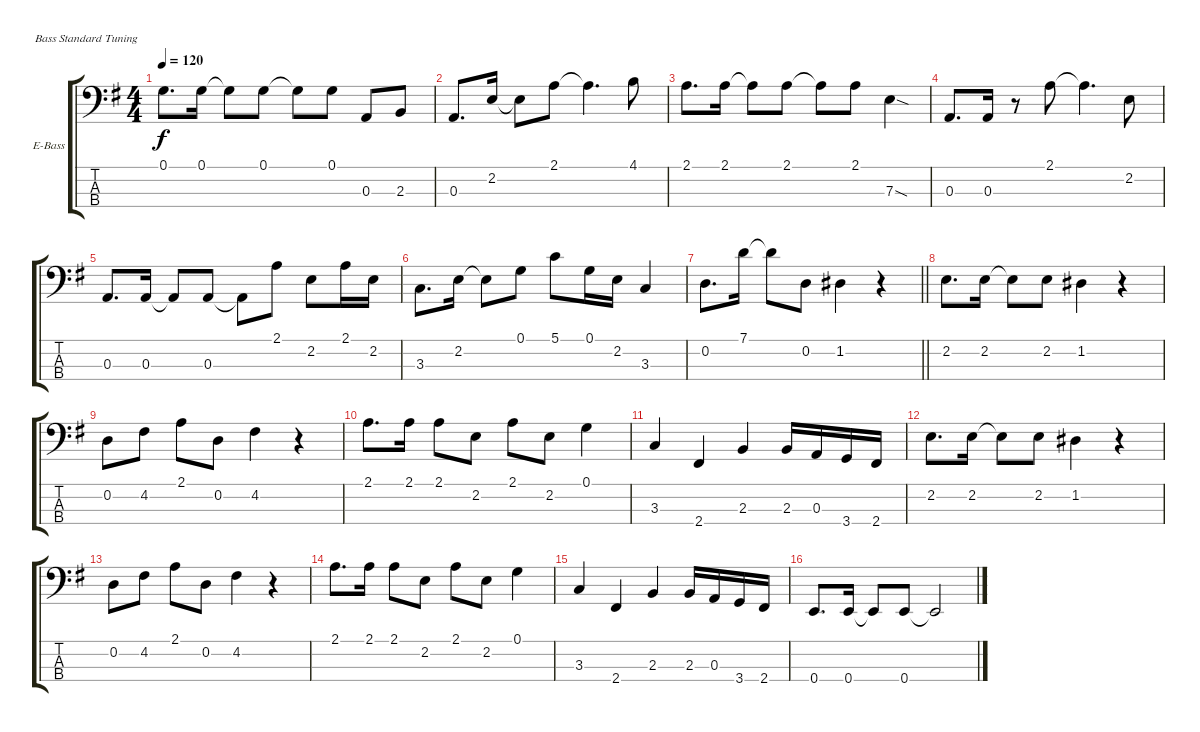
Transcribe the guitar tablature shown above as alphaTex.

\bracketExtendMode groupsimilarinstruments
\firstSystemTrackNameOrientation horizontal
\otherSystemsTrackNameOrientation horizontal
\track ("BASS" "E-Bass") {instrument electricbassfinger}
\staff {score tabs}
\tuning (G2 D2 A1 E1)
\ts (4 4)
\tempo 120
\clef f4
\ks eminor
0.1.8{d dy f} 0.1.16 0.1{t}.8 0.1.8 0.1{t}.8 0.1.8 0.3.8 2.3.8 |
0.3.8{d} 2.2.16 2.2{t}.8 2.1.8 2.1{t}.4{d} 4.1.8 |
2.1.8{d} 2.1.16 2.1{t}.8 2.1.8 2.1{t}.8 2.1.8 7.3{sod}.4 |
0.3.8{d} 0.3.16 r.8 2.1.8 2.1{t}.4{d} 2.2.8 |
0.3.8{d} 0.3.16 0.3{t}.8 0.3.8 0.3{t}.8 2.1.8 2.2.8 2.1.16 2.2.16 |
3.3.8{d} 2.2.16 2.2{t}.8 0.1.8 5.1.8 0.1.16 2.2.16 3.3.4 |
\barLineRight lightlight
0.2.8{d} 7.1.16 7.1{t}.8 0.2.8 1.2.4 r.4 |
2.2.8{d} 2.2.16 2.2{t}.8 2.2.8 1.2.4 r.4 |
0.2.8 4.2.8 2.1.8 0.2.8 4.2.4 r.4 |
2.1.8{d} 2.1.16 2.1.8 2.2.8 2.1.8 2.2.8 0.1.4 |
3.3.4 2.4.4 2.3.4 2.3.16 0.3.16 3.4.16 2.4.16 |
2.2.8{d} 2.2.16 2.2{t}.8 2.2.8 1.2.4 r.4 |
0.2.8 4.2.8 2.1.8 0.2.8 4.2.4 r.4 |
2.1.8{d} 2.1.16 2.1.8 2.2.8 2.1.8 2.2.8 0.1.4 |
3.3.4 2.4.4 2.3.4 2.3.16 0.3.16 3.4.16 2.4.16 |
0.4.8{d} 0.4.16 0.4{t}.8 0.4.8 0.4{t}.2
